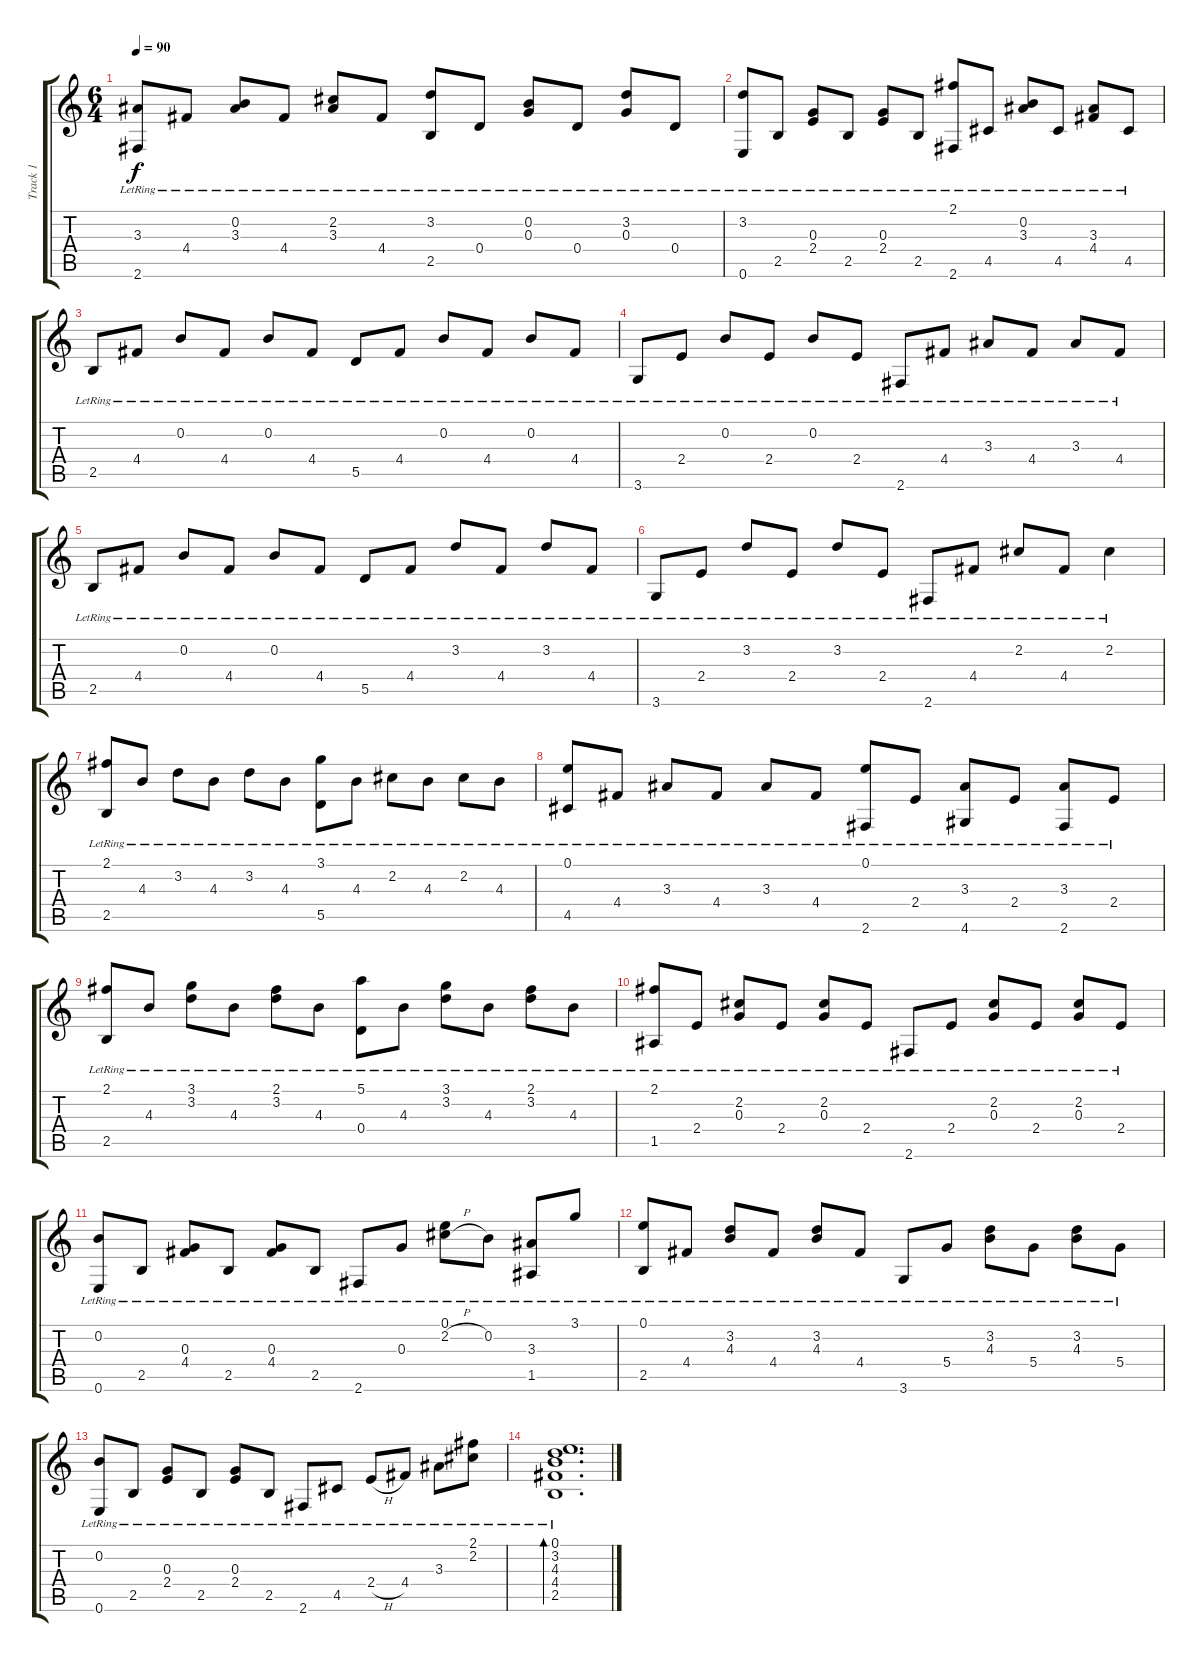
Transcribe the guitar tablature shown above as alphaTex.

\track ("Track 1" "Track 1") {instrument acousticguitarnylon}
\staff {score tabs}
\tuning (E4 B3 G3 D3 A2 E2) {hide}
\ts (6 4)
\tempo 90
\clef g2
\ks c
(3.3{lr} 2.6{lr}).8{dy f} 4.4{lr}.8 (0.2{lr} 3.3{lr}).8 4.4{lr}.8 (2.2{lr} 3.3{lr}).8 4.4{lr}.8 (3.2{lr} 2.5{lr}).8 0.4{lr}.8 (0.2{lr} 0.3{lr}).8 0.4{lr}.8 (3.2{lr} 0.3{lr}).8 0.4{lr}.8 |
(3.2{lr} 0.6{lr}).8 2.5{lr}.8 (0.3{lr} 2.4{lr}).8 2.5{lr}.8 (0.3{lr} 2.4{lr}).8 2.5{lr}.8 (2.1{lr} 2.6{lr}).8 4.5{lr}.8 (0.2{lr} 3.3{lr}).8 4.5{lr}.8 (3.3{lr} 4.4{lr}).8 4.5{lr}.8 |
2.5{lr}.8 4.4{lr}.8 0.2{lr}.8 4.4{lr}.8 0.2{lr}.8 4.4{lr}.8 5.5{lr}.8 4.4{lr}.8 0.2{lr}.8 4.4{lr}.8 0.2{lr}.8 4.4{lr}.8 |
3.6{lr}.8 2.4{lr}.8 0.2{lr}.8 2.4{lr}.8 0.2{lr}.8 2.4{lr}.8 2.6{lr}.8 4.4{lr}.8 3.3{lr}.8 4.4{lr}.8 3.3{lr}.8 4.4{lr}.8 |
2.5{lr}.8 4.4{lr}.8 0.2{lr}.8 4.4{lr}.8 0.2{lr}.8 4.4{lr}.8 5.5{lr}.8 4.4{lr}.8 3.2{lr}.8 4.4{lr}.8 3.2{lr}.8 4.4{lr}.8 |
3.6{lr}.8 2.4{lr}.8 3.2{lr}.8 2.4{lr}.8 3.2{lr}.8 2.4{lr}.8 2.6{lr}.8 4.4{lr}.8 2.2{lr}.8 4.4{lr}.8 2.2{lr}.4 |
(2.1{lr} 2.5{lr}).8 4.3{lr}.8 3.2{lr}.8 4.3{lr}.8 3.2{lr}.8 4.3{lr}.8 (3.1{lr} 5.5{lr}).8 4.3{lr}.8 2.2{lr}.8 4.3{lr}.8 2.2{lr}.8 4.3{lr}.8 |
(0.1{lr} 4.5{lr}).8 4.4{lr}.8 3.3{lr}.8 4.4{lr}.8 3.3{lr}.8 4.4{lr}.8 (0.1{lr} 2.6{lr}).8 2.4{lr}.8 (3.3{lr} 4.6{lr}).8 2.4{lr}.8 (3.3{lr} 2.6{lr}).8 2.4{lr}.8 |
(2.1{lr} 2.5{lr}).8 4.3{lr}.8 (3.1{lr} 3.2{lr}).8 4.3{lr}.8 (2.1{lr} 3.2{lr}).8 4.3{lr}.8 (5.1{lr} 0.4{lr}).8 4.3{lr}.8 (3.1{lr} 3.2{lr}).8 4.3{lr}.8 (2.1{lr} 3.2{lr}).8 4.3{lr}.8 |
(2.1{lr} 1.5{lr}).8 2.4{lr}.8 (2.2{lr} 0.3{lr}).8 2.4{lr}.8 (2.2{lr} 0.3{lr}).8 2.4{lr}.8 2.6{lr}.8 2.4{lr}.8 (2.2{lr} 0.3{lr}).8 2.4{lr}.8 (2.2{lr} 0.3{lr}).8 2.4{lr}.8 |
(0.2{lr} 0.6{lr}).8 2.5{lr}.8 (0.3{lr} 4.4{lr}).8 2.5{lr}.8 (0.3{lr} 4.4{lr}).8 2.5{lr}.8 2.6{lr}.8 0.3{lr}.8 (0.1{lr} 2.2{h lr}).8 0.2{lr}.8 (3.3{lr} 1.5{lr}).8 3.1{lr}.8 |
(0.1{lr} 2.5{lr}).8 4.4{lr}.8 (3.2{lr} 4.3{lr}).8 4.4{lr}.8 (3.2{lr} 4.3{lr}).8 4.4{lr}.8 3.6{lr}.8 5.4{lr}.8 (3.2{lr} 4.3{lr}).8 5.4{lr}.8 (3.2{lr} 4.3{lr}).8 5.4{lr}.8 |
(0.2{lr} 0.6{lr}).8 2.5{lr}.8 (0.3{lr} 2.4{lr}).8 2.5{lr}.8 (0.3{lr} 2.4{lr}).8 2.5{lr}.8 2.6{lr}.8 4.5{lr}.8 2.4{h lr}.8 4.4{lr}.8 3.3{lr}.8 (2.1{lr} 2.2{lr}).8 |
(0.1{lr} 3.2{lr} 4.3{lr} 4.4{lr} 2.5{lr}).1{d bd 240}
